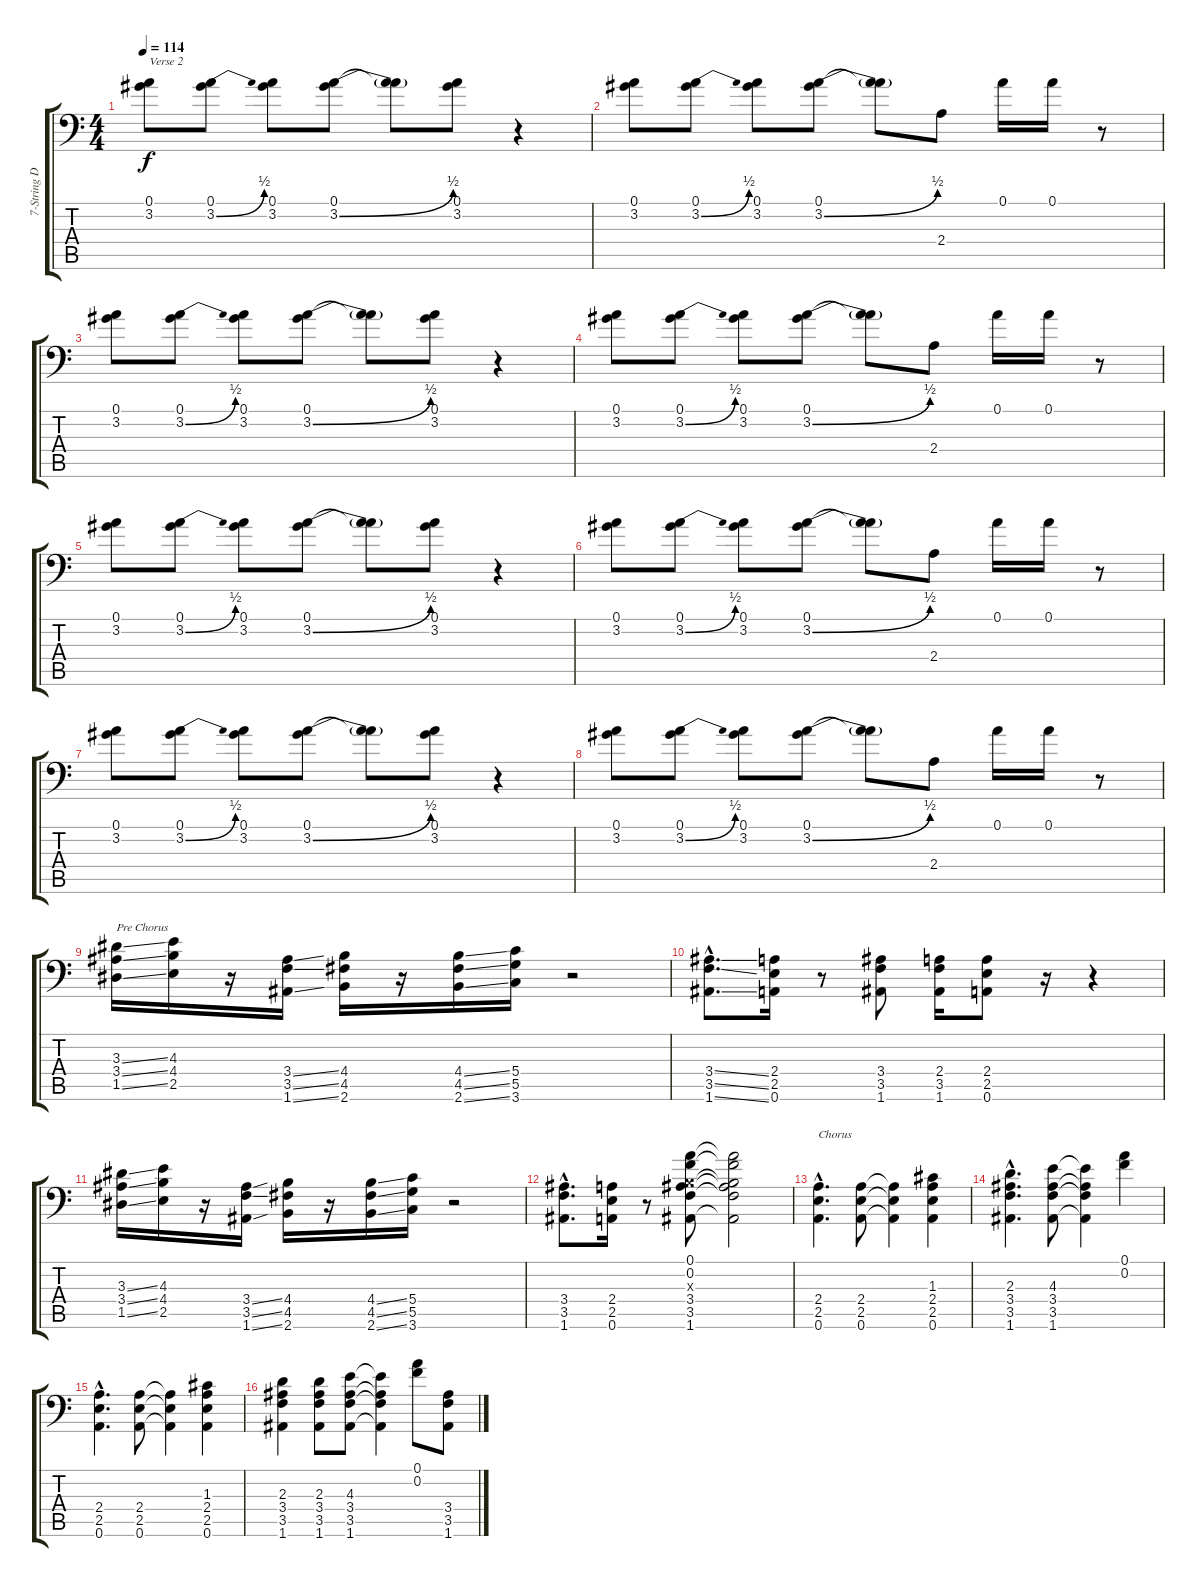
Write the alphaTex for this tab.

\track ("7-String Dist. #2" "7-String D") {instrument distortionguitar}
\staff {score tabs}
\tuning (A3 F3 C3 G2 D2 A1) {hide}
\ts (4 4)
\tempo 114
\clef f4
\ks c
(0.1 3.2).8{txt "Verse 2" dy f} (0.1 3.2{be (bend 0 0 60 2)}).8 (0.1 3.2).8 (0.1 3.2{be (bend 0 0 60 2)}).8 (0.1{t} 3.2{t}).8 (0.1 3.2).8 r.4 |
(0.1 3.2).8 (0.1 3.2{be (bend 0 0 60 2)}).8 (0.1 3.2).8 (0.1 3.2{be (bend 0 0 60 2)}).8 (0.1{t} 3.2{t}).8 2.4.8 0.1.16 0.1.16 r.8 |
(0.1 3.2).8 (0.1 3.2{be (bend 0 0 60 2)}).8 (0.1 3.2).8 (0.1 3.2{be (bend 0 0 60 2)}).8 (0.1{t} 3.2{t}).8 (0.1 3.2).8 r.4 |
(0.1 3.2).8 (0.1 3.2{be (bend 0 0 60 2)}).8 (0.1 3.2).8 (0.1 3.2{be (bend 0 0 60 2)}).8 (0.1{t} 3.2{t}).8 2.4.8 0.1.16 0.1.16 r.8 |
(0.1 3.2).8 (0.1 3.2{be (bend 0 0 60 2)}).8 (0.1 3.2).8 (0.1 3.2{be (bend 0 0 60 2)}).8 (0.1{t} 3.2{t}).8 (0.1 3.2).8 r.4 |
(0.1 3.2).8 (0.1 3.2{be (bend 0 0 60 2)}).8 (0.1 3.2).8 (0.1 3.2{be (bend 0 0 60 2)}).8 (0.1{t} 3.2{t}).8 2.4.8 0.1.16 0.1.16 r.8 |
(0.1 3.2).8 (0.1 3.2{be (bend 0 0 60 2)}).8 (0.1 3.2).8 (0.1 3.2{be (bend 0 0 60 2)}).8 (0.1{t} 3.2{t}).8 (0.1 3.2).8 r.4 |
(0.1 3.2).8 (0.1 3.2{be (bend 0 0 60 2)}).8 (0.1 3.2).8 (0.1 3.2{be (bend 0 0 60 2)}).8 (0.1{t} 3.2{t}).8 2.4.8 0.1.16 0.1.16 r.8 |
(3.3{ss} 3.4{ss} 1.5{ss}).16{txt "Pre Chorus"} (4.3 4.4 2.5).16 r.16 (3.4{ss} 3.5{ss} 1.6{ss}).16 (4.4 4.5 2.6).16 r.16 (4.4{ss} 4.5{ss} 2.6{ss}).16 (5.4 5.5 3.6).16 r.2 |
(3.4{ss hac} 3.5{ss hac} 1.6{ss hac}).8{d} (2.4 2.5 0.6).16 r.8 (3.4 3.5 1.6).8 (2.4 3.5 1.6).16 (2.4 2.5 0.6).8 r.16 r.4 |
(3.3{ss} 3.4{ss} 1.5{ss}).16 (4.3 4.4 2.5).16 r.16 (3.4{ss} 3.5{ss} 1.6{ss}).16 (4.4 4.5 2.6).16 r.16 (4.4{ss} 4.5{ss} 2.6{ss}).16 (5.4 5.5 3.6).16 r.2 |
(3.4{hac} 3.5{hac} 1.6{hac}).8{d} (2.4 2.5 0.6).16 r.8 (0.1 0.2 -1.3{x} 3.4 3.5 1.6).8 (0.1{t} 0.2{t} -1.3{t} 3.4{t} 3.5{t} 1.6{t}).2 |
(2.4{hac} 2.5{hac} 0.6{hac}).4{d txt "Chorus"} (2.4 2.5 0.6).8 (2.4{t} 2.5{t} 0.6{t}).4 (1.3 2.4 2.5 0.6).4 |
(2.3{hac} 3.4{hac} 3.5{hac} 1.6{hac}).4{d} (4.3 3.4 3.5 1.6).8 (4.3{t} 3.4{t} 3.5{t} 1.6{t}).4 (0.1 0.2).4 |
(2.4{hac} 2.5{hac} 0.6{hac}).4{d} (2.4 2.5 0.6).8 (2.4{t} 2.5{t} 0.6{t}).4 (1.3 2.4 2.5 0.6).4 |
(2.3 3.4 3.5 1.6).4 (2.3 3.4 3.5 1.6).8 (4.3 3.4 3.5 1.6).8 (4.3{t} 3.4{t} 3.5{t} 1.6{t}).4 (0.1 0.2).8 (3.4 3.5 1.6).8
